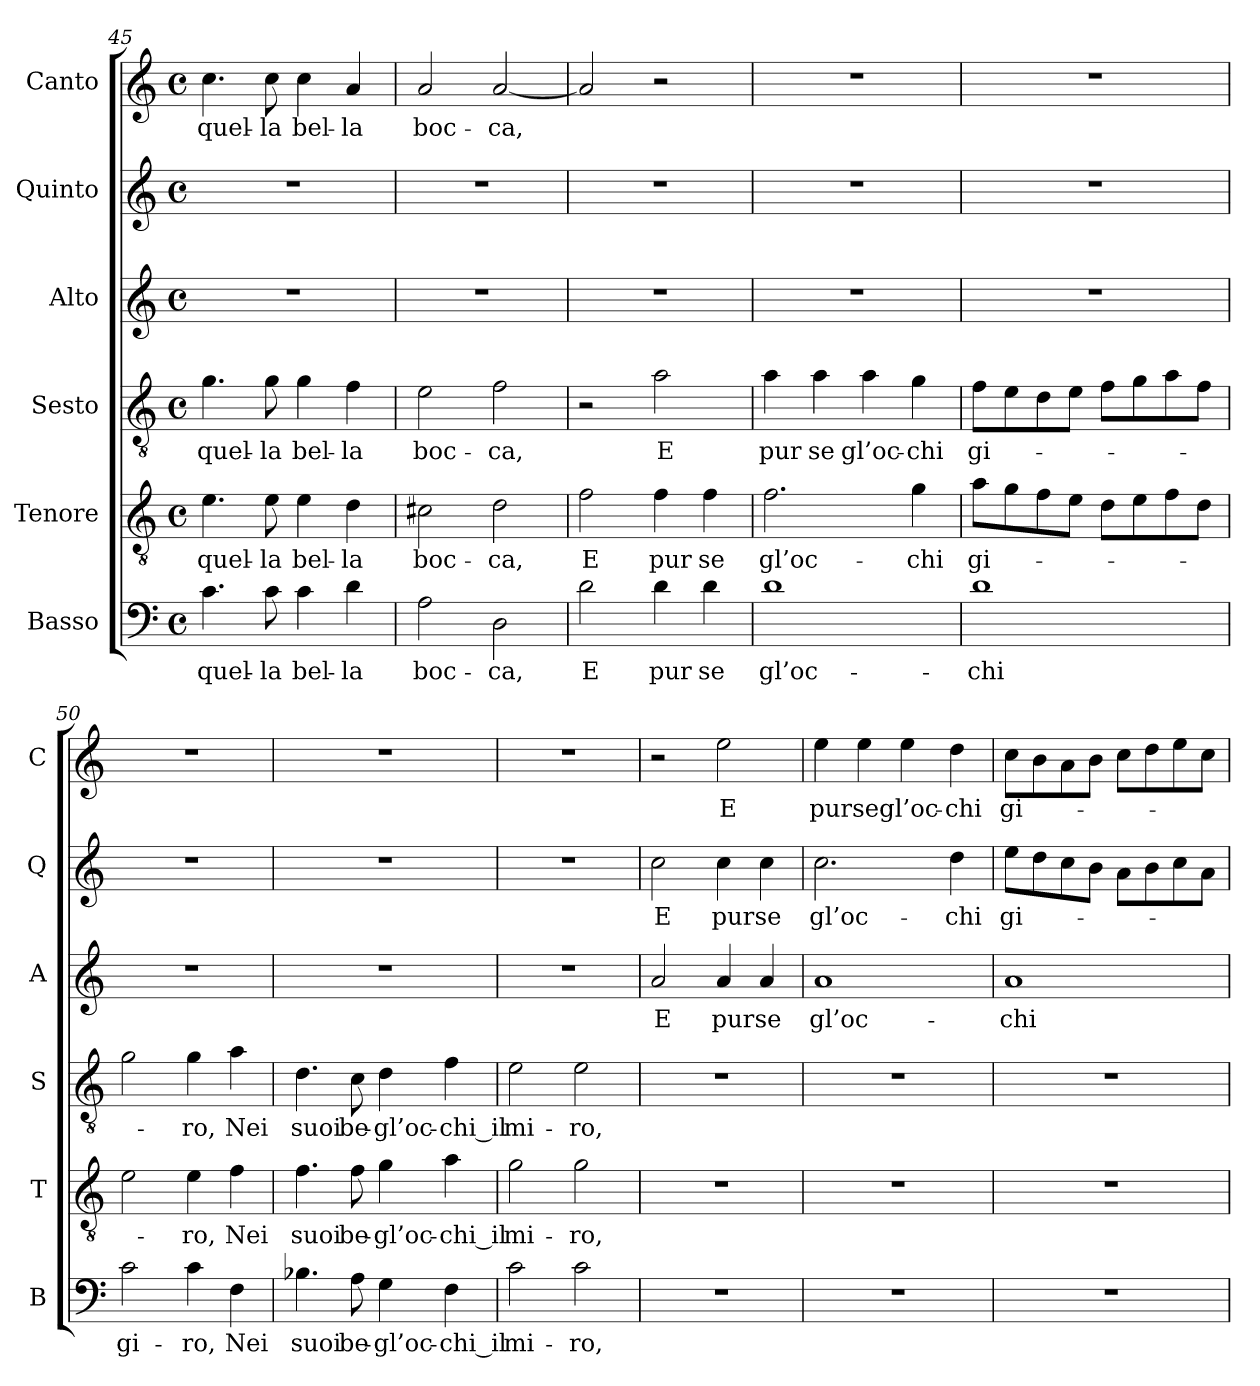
**kern	**text	**kern	**text	**kern	**text	**kern	**text	**kern	**text	**kern	**text
*part6	*part6	*part5	*part5	*part4	*part4	*part3	*part3	*part2	*part2	*part1	*part1
*staff6	*staff6	*staff5	*staff5	*staff4	*staff4	*staff3	*staff3	*staff2	*staff2	*staff1	*staff1
*I"Basso	*	*I"Tenore	*	*I"Sesto	*	*I"Alto	*	*I"Quinto	*	*I"Canto	*
*I'B	*	*I'T	*	*I'S	*	*I'A	*	*I'Q	*	*I'C	*
*clefF4	*	*clefGv2	*	*clefGv2	*	*clefG2	*	*clefG2	*	*clefG2	*
*k[]	*	*k[]	*	*k[]	*	*k[]	*	*k[]	*	*k[]	*
*C:	*	*C:	*	*C:	*	*C:	*	*C:	*	*C:	*
*M4/4	*	*M4/4	*	*M4/4	*	*M4/4	*	*M4/4	*	*M4/4	*
*met(c)	*	*met(c)	*	*met(c)	*	*met(c)	*	*met(c)	*	*met(c)	*
=45	=45	=45	=45	=45	=45	=45	=45	=45	=45	=45	=45
4.c	quel-	4.e	quel-	4.g	quel-	1r	.	1r	.	4.cc	quel-
8c	-la	8e	-la	8g	-la	.	.	.	.	8cc	-la
4c	bel-	4e	bel-	4g	bel-	.	.	.	.	4cc	bel-
4d	-la	4d	-la	4f	-la	.	.	.	.	4a	-la
=46	=46	=46	=46	=46	=46	=46	=46	=46	=46	=46	=46
2A	boc-	2c#X	boc-	2e	boc-	1r	.	1r	.	2a	boc-
2D	-ca,	2d	-ca,	2f	-ca,	.	.	.	.	[2a	-ca,
=47	=47	=47	=47	=47	=47	=47	=47	=47	=47	=47	=47
2d	-E	2f	-E	2r	.	1r	.	1r	.	2a]	.
4d	-pur	4f	-pur	2a	-E	.	.	.	.	2r	.
4d	-se	4f	-se	.	.	.	.	.	.	.	.
=48	=48	=48	=48	=48	=48	=48	=48	=48	=48	=48	=48
1d	gl’oc-	2.f	gl’oc-	4a	-pur	1r	.	1r	.	1r	.
.	.	.	.	4a	-se	.	.	.	.	.	.
.	.	.	.	4a	gl’oc-	.	.	.	.	.	.
.	.	4g	-chi	4g	-chi	.	.	.	.	.	.
=49	=49	=49	=49	=49	=49	=49	=49	=49	=49	=49	=49
1d	-chi	8aL	gi-	8fL	gi-	1r	.	1r	.	1r	.
.	.	8g	.	8e	.	.	.	.	.	.	.
.	.	8f	.	8d	.	.	.	.	.	.	.
.	.	8eJ	.	8eJ	.	.	.	.	.	.	.
.	.	8dL	.	8fL	.	.	.	.	.	.	.
.	.	8e	.	8g	.	.	.	.	.	.	.
.	.	8f	.	8a	.	.	.	.	.	.	.
.	.	8dJ	.	8fJ	.	.	.	.	.	.	.
=50	=50	=50	=50	=50	=50	=50	=50	=50	=50	=50	=50
2c	gi-	2e	.	2g	.	1r	.	1r	.	1r	.
4c	-ro,	4e	-ro,	4g	-ro,	.	.	.	.	.	.
4F	-Nei	4f	-Nei	4a	-Nei	.	.	.	.	.	.
=51	=51	=51	=51	=51	=51	=51	=51	=51	=51	=51	=51
4.B-X	-suoi	4.f	-suoi	4.d	-suoi	1r	.	1r	.	1r	.
8A	be-	8f	be-	8c	be-	.	.	.	.	.	.
4G	gl’oc-	4g	gl’oc-	4d	gl’oc-	.	.	.	.	.	.
4F	-chi_il	4a	-chi_il	4f	-chi_il	.	.	.	.	.	.
=52	=52	=52	=52	=52	=52	=52	=52	=52	=52	=52	=52
2c	mi-	2g	mi-	2e	mi-	1r	.	1r	.	1r	.
2c	-ro,	2g	-ro,	2e	-ro,	.	.	.	.	.	.
=53	=53	=53	=53	=53	=53	=53	=53	=53	=53	=53	=53
1r	.	1r	.	1r	.	2a	-E	2cc	-E	2r	.
.	.	.	.	.	.	4a	-pur	4cc	-pur	2ee	-E
.	.	.	.	.	.	4a	-se	4cc	-se	.	.
=54	=54	=54	=54	=54	=54	=54	=54	=54	=54	=54	=54
1r	.	1r	.	1r	.	1a	gl’oc-	2.cc	gl’oc-	4ee	-pur
.	.	.	.	.	.	.	.	.	.	4ee	-se
.	.	.	.	.	.	.	.	.	.	4ee	gl’oc-
.	.	.	.	.	.	.	.	4dd	-chi	4dd	-chi
=55	=55	=55	=55	=55	=55	=55	=55	=55	=55	=55	=55
1r	.	1r	.	1r	.	1a	-chi	8eeL	gi-	8ccL	gi-
.	.	.	.	.	.	.	.	8dd	.	8b	.
.	.	.	.	.	.	.	.	8cc	.	8a	.
.	.	.	.	.	.	.	.	8bJ	.	8bJ	.
.	.	.	.	.	.	.	.	8aL	.	8ccL	.
.	.	.	.	.	.	.	.	8b	.	8dd	.
.	.	.	.	.	.	.	.	8cc	.	8ee	.
.	.	.	.	.	.	.	.	8aJ	.	8ccJ	.
=	=	=	=	=	=	=	=	=	=	=	=
*-	*-	*-	*-	*-	*-	*-	*-	*-	*-	*-	*-
